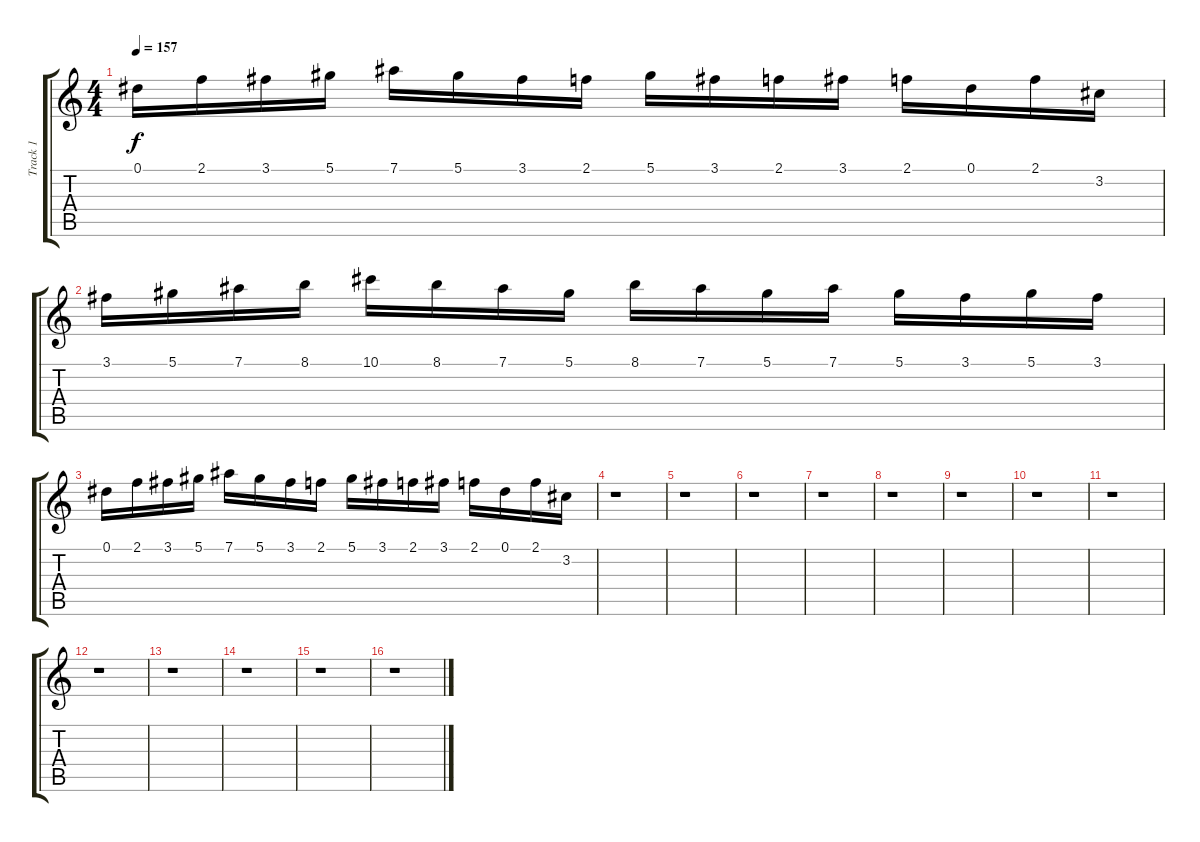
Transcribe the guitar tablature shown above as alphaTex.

\track ("Track 1" "Track 1") {instrument distortionguitar}
\staff {score tabs}
\tuning (Eb4 Bb3 Gb3 Db3 Ab2 Eb2) {hide}
\ts (4 4)
\tempo 157
\clef g2
\ks c
0.1.16{dy f} 2.1.16 3.1.16 5.1.16 7.1.16 5.1.16 3.1.16 2.1.16 5.1.16 3.1.16 2.1.16 3.1.16 2.1.16 0.1.16 2.1.16 3.2.16 |
3.1.16 5.1.16 7.1.16 8.1.16 10.1.16 8.1.16 7.1.16 5.1.16 8.1.16 7.1.16 5.1.16 7.1.16 5.1.16 3.1.16 5.1.16 3.1.16 |
0.1.16 2.1.16 3.1.16 5.1.16 7.1.16 5.1.16 3.1.16 2.1.16 5.1.16 3.1.16 2.1.16 3.1.16 2.1.16 0.1.16 2.1.16 3.2.16 |
r.1 |
r.1 |
r.1 |
r.1 |
r.1 |
r.1 |
r.1 |
r.1 |
r.1 |
r.1 |
r.1 |
r.1 |
r.1
